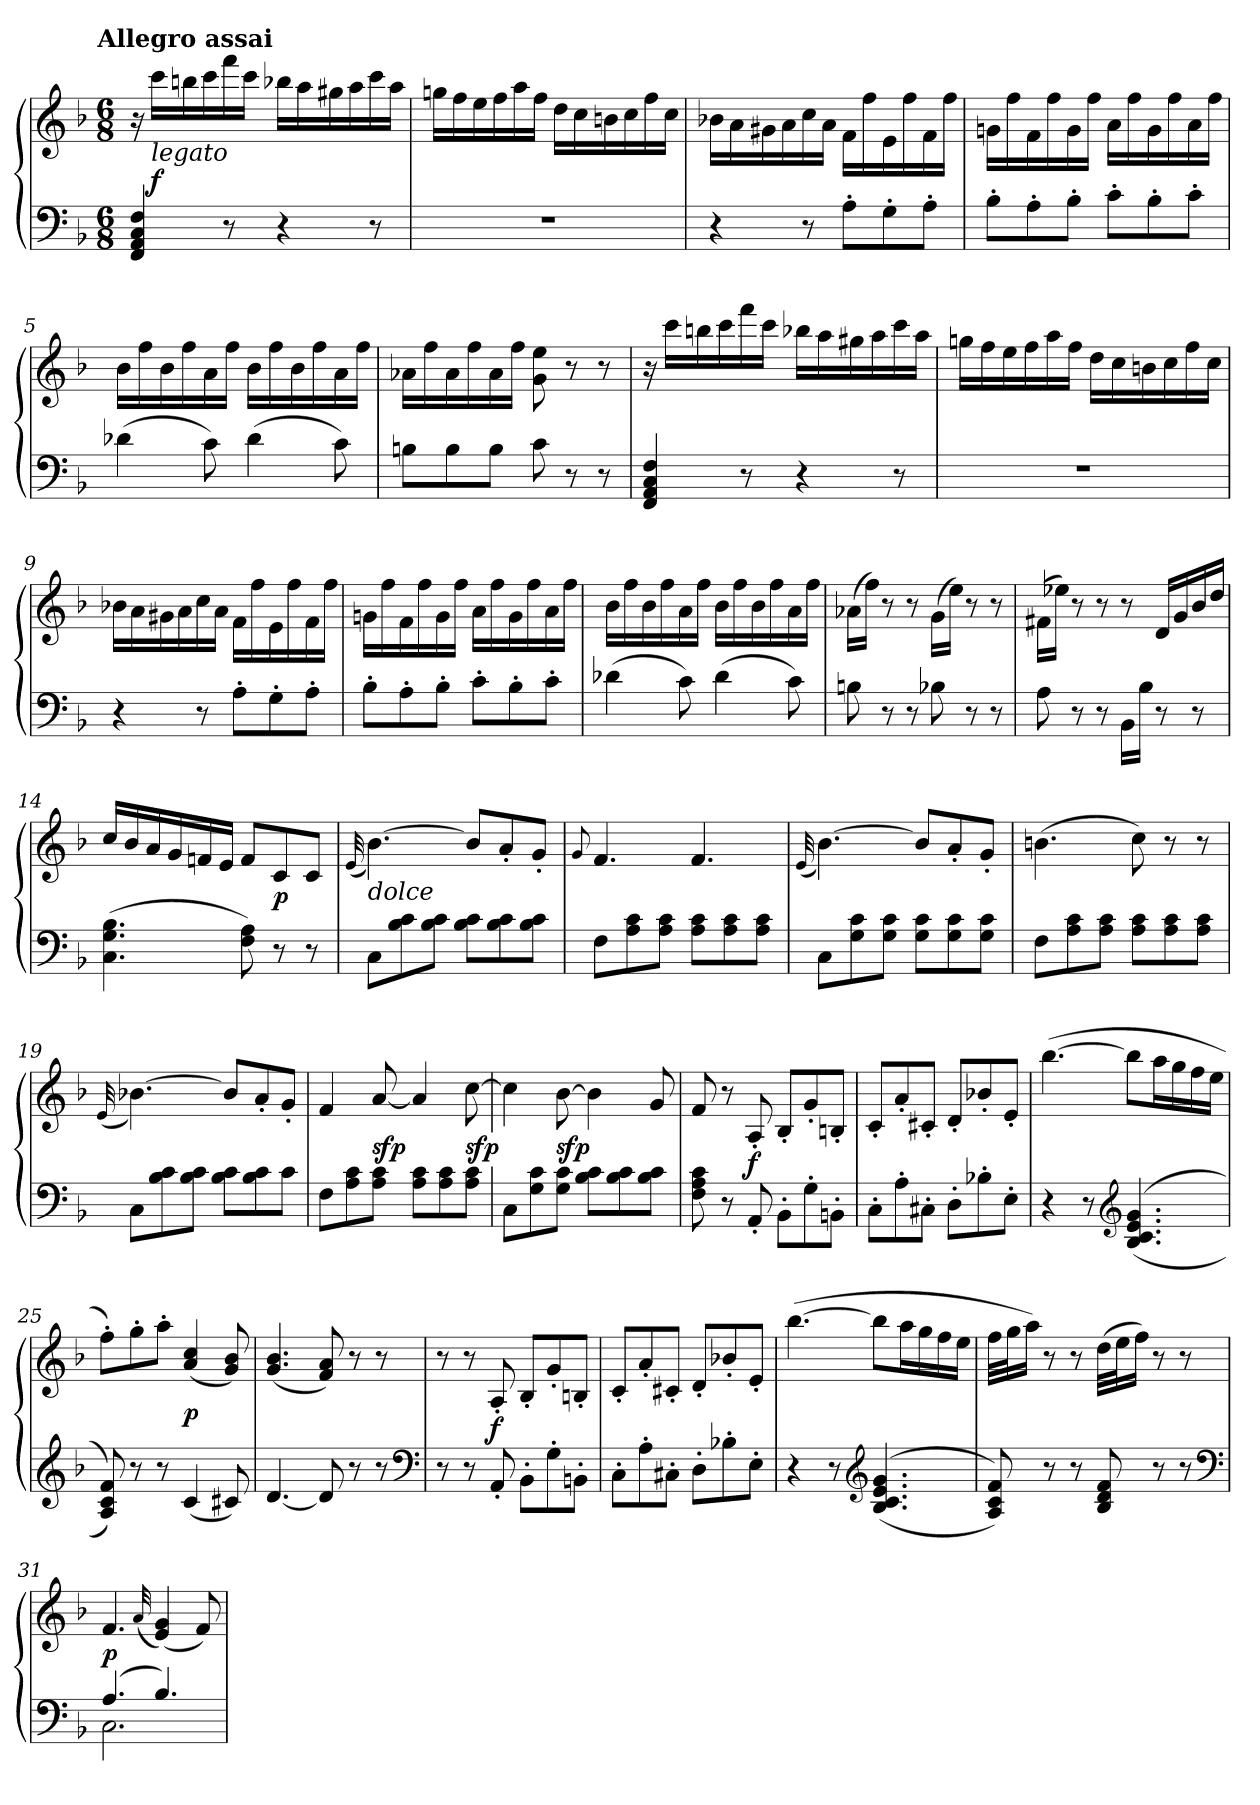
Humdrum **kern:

**kern	**kern	**dynam
*part1	*part1	*part1
*staff2	*staff1	*staff1/2
*clefF4	*clefG2	*
*k[b-]	*k[b-]	*
*F:	*F:	*
!!LO:TX:omd:t=Allegro assai
*M6/8	*M6/8	*
*MM144	*MM144	*
=1	=1	=1
4FF 4AA 4C 4F	16r	.
!	!LO:TX:b:i:t=legato	!
.	16cccLL	f
.	16bbn	.
.	16ccc	.
8r	16fff	.
.	16cccJJ	.
4r	16bb-XLL	.
.	16aa	.
.	16gg#X	.
.	16aa	.
8r	16ccc	.
.	16aaJJ	.
=2	=2	=2
2.r	16ggnLL	.
.	16ff	.
.	16ee	.
.	16ff	.
.	16aa	.
.	16ffJJ	.
.	16ddLL	.
.	16cc	.
.	16bn	.
.	16cc	.
.	16ff	.
.	16ccJJ	.
=3	=3	=3
4r	16b-X\LL	.
.	16a\	.
.	16g#X\	.
.	16a\	.
8r	16cc\	.
.	16a\JJ	.
8A'L	16fLL	.
.	16ff	.
8G'	16e	.
.	16ff	.
8A'J	16f	.
.	16ffJJ	.
=4	=4	=4
8B-'L	16gnLL	.
.	16ff	.
8A'	16f	.
.	16ff	.
8B-'J	16g	.
.	16ffJJ	.
8c'L	16aLL	.
.	16ff	.
8B-'	16g	.
.	16ff	.
8c'J	16a	.
.	16ffJJ	.
=5	=5	=5
(4d-X	16b-LL	.
.	16ff	.
.	16b-	.
.	16ff	.
8c)	16a	.
.	16ffJJ	.
(4d-	16b-LL	.
.	16ff	.
.	16b-	.
.	16ff	.
8c)	16a	.
.	16ffJJ	.
=6	=6	=6
8BnL	16a-XLL	.
.	16ff	.
8B	16a-	.
.	16ff	.
8BJ	16a-	.
.	16ffJJ	.
8c	8g 8ee	.
8r	8r	.
8r	8r	.
=7	=7	=7
4FF 4AA 4C 4F	16r	.
.	16cccLL	.
.	16bbn	.
.	16ccc	.
8r	16fff	.
.	16cccJJ	.
4r	16bb-XLL	.
.	16aa	.
.	16gg#X	.
.	16aa	.
8r	16ccc	.
.	16aaJJ	.
=8	=8	=8
2.r	16ggnLL	.
.	16ff	.
.	16ee	.
.	16ff	.
.	16aa	.
.	16ffJJ	.
.	16ddLL	.
.	16cc	.
.	16bn	.
.	16cc	.
.	16ff	.
.	16ccJJ	.
=9	=9	=9
4r	16b-X\LL	.
.	16a\	.
.	16g#X\	.
.	16a\	.
8r	16cc\	.
.	16a\JJ	.
8A'L	16fLL	.
.	16ff	.
8G'	16e	.
.	16ff	.
8A'J	16f	.
.	16ffJJ	.
=10	=10	=10
8B-'L	16gnLL	.
.	16ff	.
8A'	16f	.
.	16ff	.
8B-'J	16g	.
.	16ffJJ	.
8c'L	16aLL	.
.	16ff	.
8B-'	16g	.
.	16ff	.
8c'J	16a	.
.	16ffJJ	.
=11	=11	=11
(4d-X	16b-LL	.
.	16ff	.
.	16b-	.
.	16ff	.
8c)	16a	.
.	16ffJJ	.
(4d-	16b-LL	.
.	16ff	.
.	16b-	.
.	16ff	.
8c)	16a	.
.	16ffJJ	.
=12	=12	=12
8Bn	(16a-XLL	.
.	16ffJJ)	.
8r	8r	.
8r	8r	.
8B-X	(16gLL	.
.	16eeJJ)	.
8r	8r	.
8r	8r	.
=13	=13	=13
8A	(16f#XLL	.
.	16ee-XJJ)	.
8r	8r	.
8r	8r	.
16BB-LL	8r	.
16B-JJ	.	.
8r	16dLL	.
.	16g	.
8r	16b-	.
.	16ddJJ	.
=14	=14	=14
(4.C 4.G 4.B-	16ccLL	.
.	16b-	.
.	16a	.
.	16g	.
.	16fn	.
.	16eJJ	.
8F 8A)	8fL	.
8r	8c	p
8r	8cJ	.
=15	=15	=15
.	(>32qqe/	.
!	!LO:TX:b:i:t=dolce	!
8CL	[4.b-)	.
8B- 8c	.	.
8B- 8cJ	.	.
8B- 8cL	8b-L]	.
8B- 8c	8a'	.
8B- 8cJ	8g'J	.
=16	=16	=16
.	8qqg/	.
8FL	4.f	.
8A 8c	.	.
8A 8cJ	.	.
8A 8cL	4.f	.
8A 8c	.	.
8A 8cJ	.	.
=17	=17	=17
.	(>32qqe/	.
8CL	[4.b-)	.
8G 8c	.	.
8G 8cJ	.	.
8G 8cL	8b-L]	.
8G 8c	8a'	.
8G 8cJ	8g'J	.
=18	=18	=18
8FL	(4.bn	.
8A 8c	.	.
8A 8cJ	.	.
8A 8cL	8cc)	.
8A 8c	8r	.
8A 8cJ	8r	.
=19	=19	=19
.	(>32qqe	.
8CL	[4.b-X)	.
8B- 8c	.	.
8B- 8cJ	.	.
8B- 8cL	8b-L]	.
8B- 8c	8a'	.
8cJ	8g'J	.
=20	=20	=20
8FL	4f	.
8A 8c	.	.
8A 8cJ	[8a	sfp
8A 8cL	4a]	.
8A 8c	.	.
8A 8cJ	[8cc	sfp
=21	=21	=21
8CL	4cc]	.
8G 8c	.	.
8G 8cJ	[8b-	sfp
8B- 8cL	4b-]	.
8B- 8c	.	.
8B- 8cJ	8g	.
=22	=22	=22
8F 8A 8c	8f	.
8r	8r	.
8AA'	8A'	f
8BB-'\L	8B-'L	.
8G'\	8g'	.
8BBn'\J	8Bn'J	.
=23	=23	=23
8C'L	8c'L	.
8A'	8a'	.
8C#X'J	8c#X'J	.
8D'L	8d'L	.
8B-X'	8b-X'	.
8E'J	8e'J	.
=24	=24	=24
4r	([4.bb-	.
8r	.	.
*clefG2	*	*
(<(>4.B- 4.c 4.e 4.g	8bb-L]	.
.	16aaL	.
.	16gg	.
.	16ff	.
.	16eeJJ	.
=25	=25	=25
8A 8c 8f))	8ff'L)	.
8r	8gg'	.
8r	8aa'J	.
(4c	(4a/ 4cc/	p
8c#X)	8g 8b-)	.
=26	=26	=26
[4.d	(4.g 4.b-	.
8d]	8f 8a)	.
8r	8r	.
8r	8r	.
*clefF4	*	*
=27	=27	=27
8r	8r	.
8r	8r	.
8AA'	8A'	f
8BB-'L	8B-'L	.
8G'	8g'	.
8BBn'J	8Bn'J	.
=28	=28	=28
8C'L	8c'L	.
8A'	8a'	.
8C#X'J	8c#X'J	.
8D'L	8d'L	.
8B-X'	8b-X'	.
8E'J	8e'J	.
=29	=29	=29
4r	([4.bb-	.
8r	.	.
*clefG2	*	*
(<(>4.B-/ 4.c/ 4.e/ 4.g/	8bb-L]	.
.	16aaL	.
.	16gg	.
.	16ff	.
.	16eeJJ	.
=30	=30	=30
8A 8c 8f))	32ffLLL	.
.	32ggJ	.
.	16aaJJ)	.
8r	8r	.
8r	8r	.
8B- 8d 8f	(32ddLLL	.
.	32eeJ	.
.	16ffJJ)	.
8r	8r	.
8r	8r	.
*clefF4	*	*
=31	=31	=31
*^	*	*
(4.A	2.C	4.f	p
.	.	(32qqa	.
4.B-)	.	(4e 4g)	.
.	.	8f)	.
*v	*v	*	*
=	=	=
*-	*-	*-
